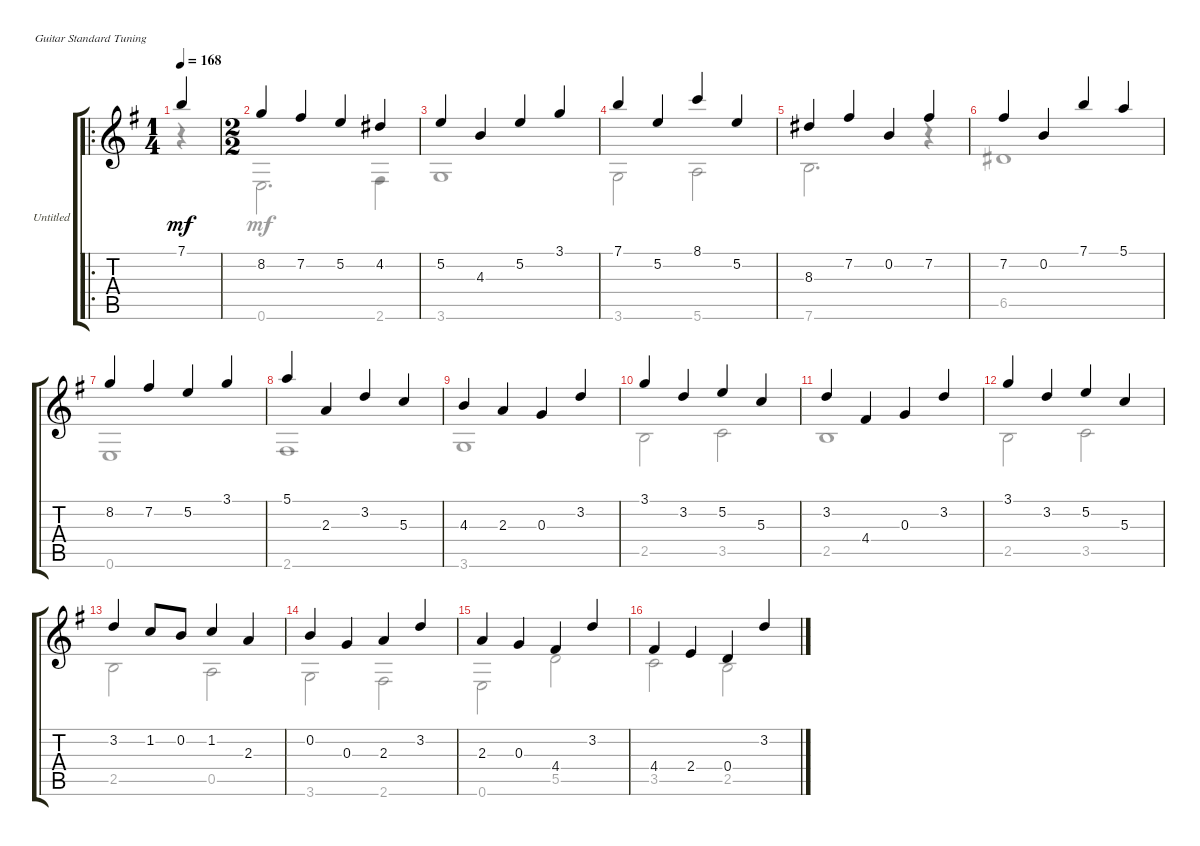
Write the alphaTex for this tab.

\bracketExtendMode groupsimilarinstruments
\firstSystemTrackNameOrientation horizontal
\otherSystemsTrackNameOrientation horizontal
\track ("Untitled" "Untitled") {instrument acousticguitarnylon}
\staff {score tabs}
\tuning (E4 B3 G3 D3 A2 E2)
\voice
\ro
\ts (1 4)
\tempo 168
\clef g2
\ks eminor
7.1.4{dy mf instrument acousticguitarnylon} |
\ts (2 2)
8.2.4 7.2.4 5.2.4 4.2.4 |
5.2.4 4.3.4 5.2.4 3.1.4 |
7.1.4 5.2.4 8.1.4 5.2.4 |
8.3.4 7.2.4 0.2.4 7.2.4 |
7.2.4 0.2.4 7.1.4 5.1.4 |
8.2.4 7.2.4 5.2.4 3.1.4 |
5.1.4 2.3.4 3.2.4 5.3.4 |
4.3.4 2.3.4 0.3.4 3.2.4 |
3.1.4 3.2.4 5.2.4 5.3.4 |
3.2.4 4.4.4 0.3.4 3.2.4 |
3.1.4 3.2.4 5.2.4 5.3.4 |
3.2.4 1.2.8 0.2.8 1.2.4 2.3.4 |
0.2.4 0.3.4 2.3.4 3.2.4 |
2.3.4 0.3.4 4.4.4 3.2.4 |
4.4.4 2.4.4 0.4.4 3.2.4
\voice
\clef g2
\ottava regular
\simile none
\ks eminor
r.4{dy mf} |
0.6.2{d} 2.6.4 |
3.6.1 |
3.6.2 5.6.2 |
7.6.2{d} r.4 |
6.5.1 |
0.6.1 |
2.6.1 |
3.6.1 |
2.5.2 3.5.2 |
2.5.1 |
2.5.2 3.5.2 |
2.5.2 0.5.2 |
3.6.2 2.6.2 |
0.6.2 5.5.2 |
3.5.2 2.5.2
